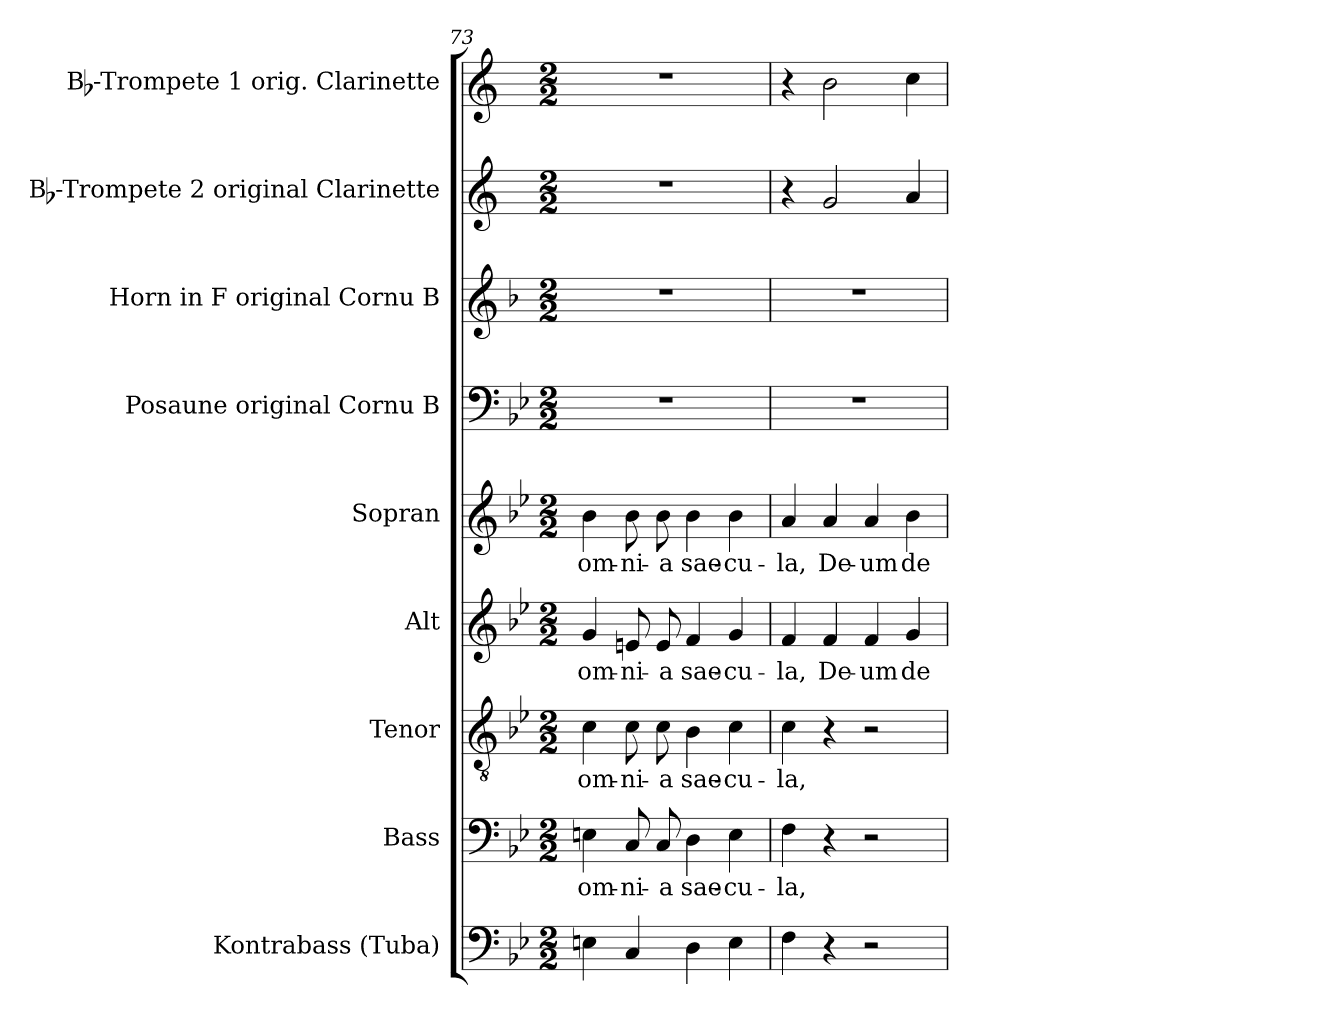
**kern	**kern	**text	**kern	**text	**kern	**text	**kern	**text	**kern	**kern	**kern	**kern
*part9	*part8	*part8	*part7	*part7	*part6	*part6	*part5	*part5	*part4	*part3	*part2	*part1
*staff9	*staff8	*staff8	*staff7	*staff7	*staff6	*staff6	*staff5	*staff5	*staff4	*staff3	*staff2	*staff1
*I"Kontrabass (Tuba)	*I"Bass	*	*I"Tenor	*	*I"Alt	*	*I"Sopran	*	*I"Posaune original Cornu B	*I"Horn in F original Cornu B	*I"Bb-Trompete 2 original Clarinette	*I"Bb-Trompete 1 orig. Clarinette
*I'Kb.	*I'B.	*	*I'T.	*	*I'A.	*	*I'S.	*	*I'Pos.	*I'Hrn.	*I'Bb Trp. 2	*I'Bb Trp. 1
*clefF4	*clefF4	*	*clefGv2	*	*clefG2	*	*clefG2	*	*clefF4	*clefG2	*clefG2	*clefG2
*ITrd7c12	*	*	*	*	*	*	*	*	*	*ITrd4c7	*ITrd1c2	*ITrd1c2
*k[b-e-]	*k[b-e-]	*	*k[b-e-]	*	*k[b-e-]	*	*k[b-e-]	*	*k[b-e-]	*k[b-e-]	*k[b-e-]	*k[b-e-]
*B-:	*B-:	*	*B-:	*	*B-:	*	*B-:	*	*B-:	*B-:	*B-:	*B-:
*M2/2	*M2/2	*	*M2/2	*	*M2/2	*	*M2/2	*	*M2/2	*M2/2	*M2/2	*M2/2
=73	=73	=73	=73	=73	=73	=73	=73	=73	=73	=73	=73	=73
!	!	!LO:LY:b	!	!LO:LY:b	!	!LO:LY:b	!	!LO:LY:b	!	!	!	!
4EEn\	4En\	om-	4c\	om-	4g/	om-	4b-\	om-	1r	1r	1r	1r
!	!	!LO:LY:b	!	!LO:LY:b	!	!LO:LY:b	!	!LO:LY:b	!	!	!	!
4CC/	8C/	-ni-	8c\	-ni-	8en/	-ni-	8b-\	-ni-	.	.	.	.
!	!	!LO:LY:b	!	!LO:LY:b	!	!LO:LY:b	!	!LO:LY:b	!	!	!	!
.	8C/	-a	8c\	-a	8e/	-a	8b-\	-a	.	.	.	.
!	!	!LO:LY:b	!	!LO:LY:b	!	!LO:LY:b	!	!LO:LY:b	!	!	!	!
4DD\	4D\	sae-	4B-\	sae-	4f/	sae-	4b-\	sae-	.	.	.	.
!	!	!LO:LY:b	!	!LO:LY:b	!	!LO:LY:b	!	!LO:LY:b	!	!	!	!
4EE\	4E\	-cu-	4c\	-cu-	4g/	-cu-	4b-\	-cu-	.	.	.	.
!!LO:PB:g=z
=74	=74	=74	=74	=74	=74	=74	=74	=74	=74	=74	=74	=74
!	!	!LO:LY:b	!	!LO:LY:b	!	!LO:LY:b	!	!LO:LY:b	!	!	!	!
4FF\	4F\	-la,	4c\	-la,	4f/	-la,	4a/	-la,	1r	1r	4r	4r
!	!	!	!	!	!	!LO:LY:b	!	!LO:LY:b	!	!	!	!
4r	4r	.	4r	.	4f/	De-	4a/	De-	.	.	2f/	2a\
!	!	!	!	!	!	!LO:LY:b	!	!LO:LY:b	!	!	!	!
2r	2r	.	2r	.	4f/	-um	4a/	-um	.	.	.	.
!	!	!	!	!	!	!LO:LY:b	!	!LO:LY:b	!	!	!	!
.	.	.	.	.	4g/	de	4b-\	de	.	.	4g/	4b-\
=	=	=	=	=	=	=	=	=	=	=	=	=
*-	*-	*-	*-	*-	*-	*-	*-	*-	*-	*-	*-	*-
